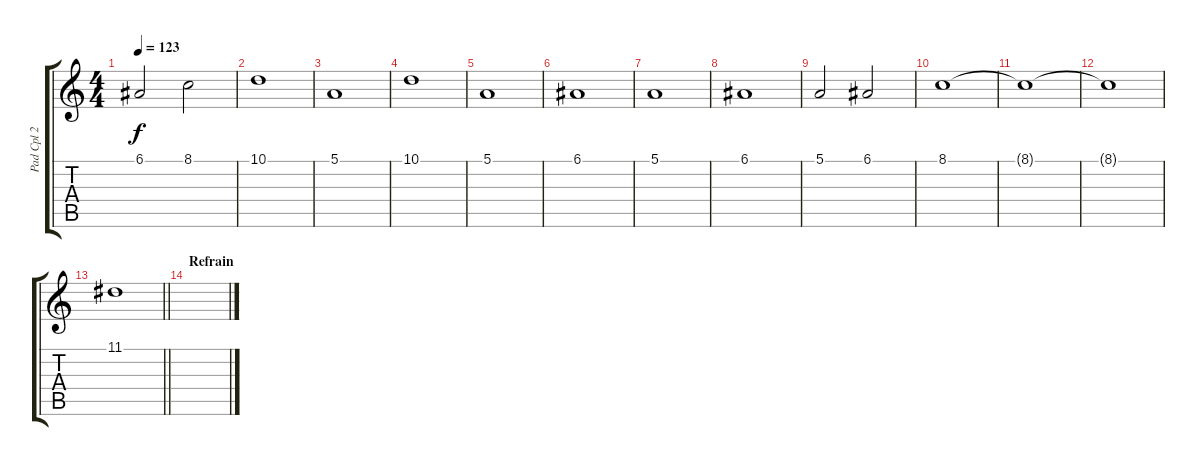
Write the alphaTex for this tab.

\track ("Pad Cpl 2" "Pad Cpl 2") {instrument pad4choir}
\staff {score tabs}
\tuning (E4 B3 G3 D3 A2 E2) {hide}
\ts (4 4)
\tempo 123
\clef g2
\ks c
6.1.2{dy f} 8.1.2 |
10.1.1 |
5.1.1 |
10.1.1 |
5.1.1 |
6.1.1 |
5.1.1 |
6.1.1 |
5.1.2 6.1.2 |
8.1.1 |
8.1{t}.1 |
8.1{t}.1 |
\barLineRight lightlight
11.1.1 |
\section ("" "Refrain")
